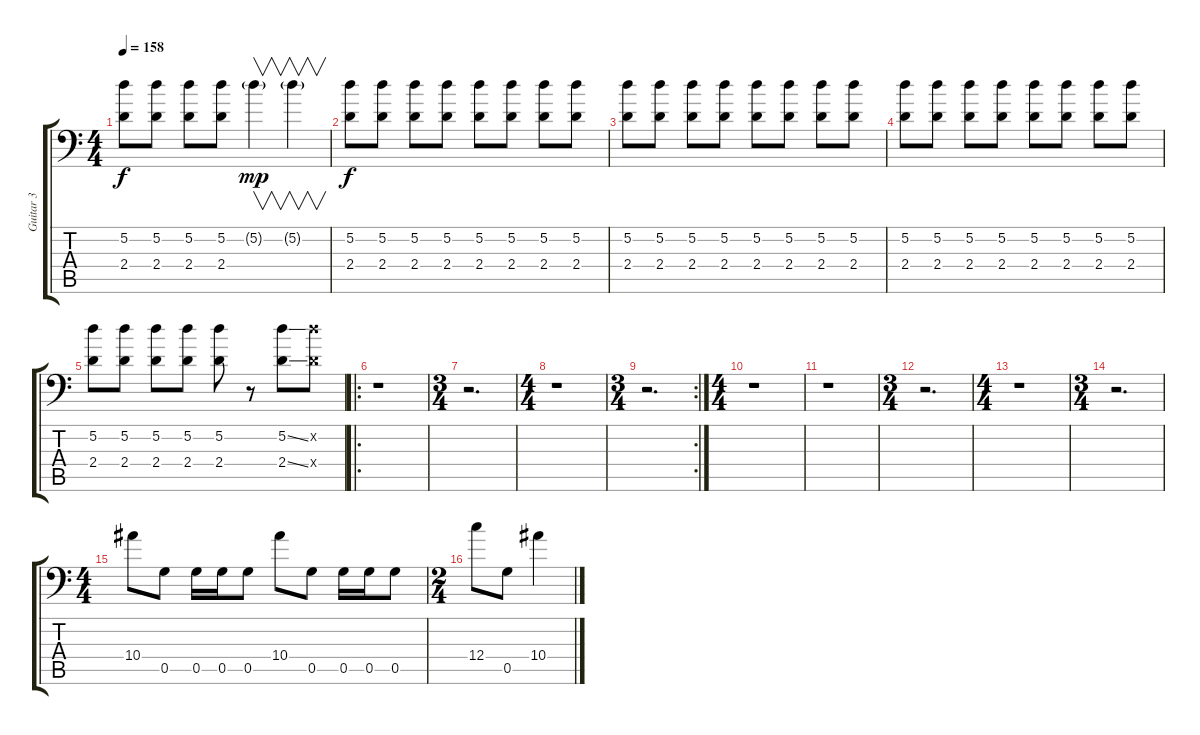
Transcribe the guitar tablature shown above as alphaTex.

\track ("Guitar 3" "Guitar 3") {instrument distortionguitar}
\staff {score tabs}
\tuning (D4 A3 F3 C3 G2 G1) {hide}
\ts (4 4)
\tempo 158
\clef f4
\ks c
(5.2 2.4).8{dy f} (5.2 2.4).8 (5.2 2.4).8 (5.2 2.4).8 5.2{g}.4{v dy mp} 5.2{g}.4{v} |
(5.2 2.4).8{dy f} (5.2 2.4).8 (5.2 2.4).8 (5.2 2.4).8 (5.2 2.4).8 (5.2 2.4).8 (5.2 2.4).8 (5.2 2.4).8 |
(5.2 2.4).8 (5.2 2.4).8 (5.2 2.4).8 (5.2 2.4).8 (5.2 2.4).8 (5.2 2.4).8 (5.2 2.4).8 (5.2 2.4).8 |
(5.2 2.4).8 (5.2 2.4).8 (5.2 2.4).8 (5.2 2.4).8 (5.2 2.4).8 (5.2 2.4).8 (5.2 2.4).8 (5.2 2.4).8 |
(5.2 2.4).8 (5.2 2.4).8 (5.2 2.4).8 (5.2 2.4).8 (5.2 2.4).8 r.8 (5.2{ss} 2.4{ss}).8 (5.2{x} 2.4{x}).8 |
\ro
r.1{volume 16} |
\ts (3 4)
r.2{d} |
\ts (4 4)
r.1 |
\rc 2
\ts (3 4)
r.2{d} |
\ts (4 4)
r.1 |
r.1 |
\ts (3 4)
r.2{d} |
\ts (4 4)
r.1 |
\ts (3 4)
r.2{d} |
\ts (4 4)
10.4.8{balance 8} 0.5.8 0.5.16 0.5.16 0.5.8 10.4.8 0.5.8 0.5.16 0.5.16 0.5.8 |
\ts (2 4)
12.4.8 0.5.8 10.4{ss}.4
